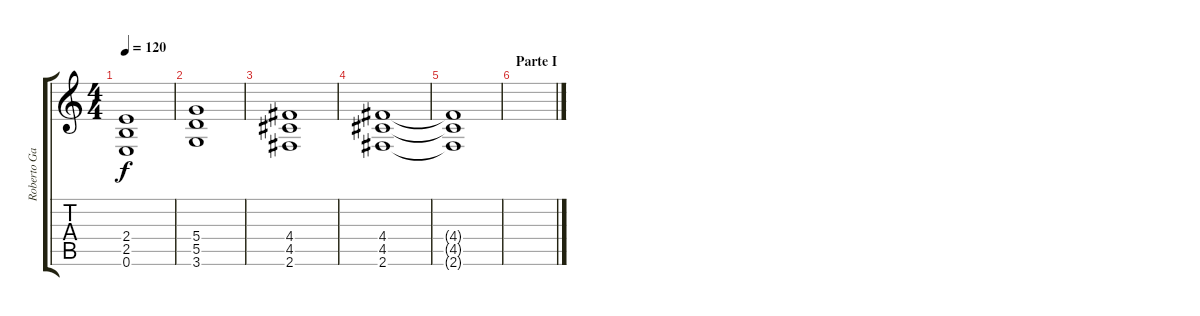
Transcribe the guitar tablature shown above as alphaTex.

\track ("Roberto García (Guitarra Rítmico)" "Roberto Ga") {instrument distortionguitar}
\staff {score tabs}
\tuning (E4 B3 G3 D3 A2 E2) {hide}
\ts (4 4)
\tempo 120
\clef g2
\ks c
(2.4 2.5 0.6).1{dy f} |
(5.4 5.5 3.6).1 |
(4.4 4.5 2.6).1 |
(4.4 4.5 2.6).1{volume 3} |
(4.4{t} 4.5{t} 2.6{t}).1 |
\section ("" "Parte I ")
